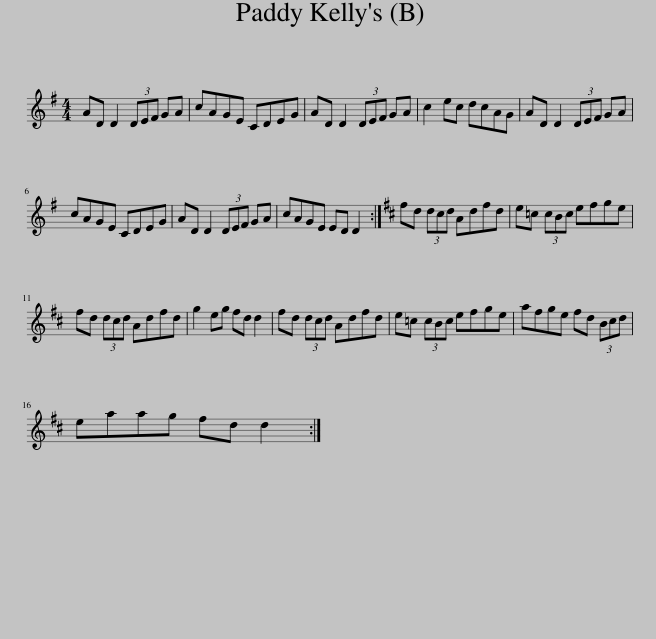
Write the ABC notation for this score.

X:1
L:1/8
M:4/4
I:linebreak $
K:G
V:1 treble
V:1
 AD D2 (3DEF GA | cAGE CDEG | AD D2 (3DEF GA | c2 ec dcAG | AD D2 (3DEF GA |$ %5
 cAGE CDEG | AD D2 (3DEF GA | cAGE ED D2 :|[K:D] fd (3dcd Adfd | e=c (3cBc efge |$ %10
 fd (3dcd Adfd | g2 eg fd d2 | fd (3dcd Adfd | e=c (3cBc efge | afge fd (3Bcd |$ %15
 eaag fd d2 :| %16
